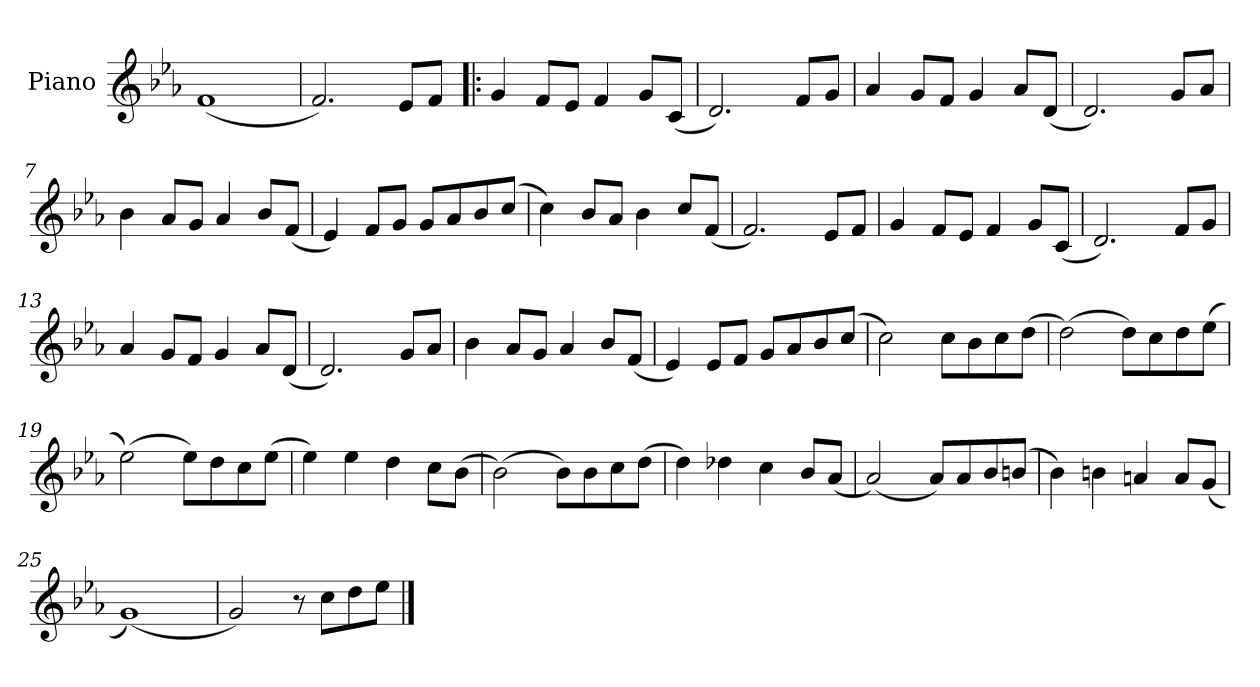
**kern
*part1
*staff1
*I"Piano
*I'Pno.
*clefG2
*k[b-e-a-]
=1
(<1f
=2
2.f/)
8e-/L
8f/J
=3!|:
4g/
8f/L
8e-/J
4f/
8g/L
(<8c/J
=4
2.d/)
8f/L
8g/J
=5
4a-/
8g/L
8f/J
4g/
8a-/L
(<8d/J
=6
2.d/)
8g/L
8a-/J
!!LO:LB:g=z
=7
4b-\
8a-/L
8g/J
4a-/
8b-/L
(<8f/J
=8
4e-/)
8f/L
8g/J
8g/L
8a-/
8b-/
(<8cc/J
=9
4cc\)
8b-/L
8a-/J
4b-\
8cc/L
(<8f/J
=10
2.f/)
8e-/L
8f/J
!!LO:LB:g=z
=11
4g/
8f/L
8e-/J
4f/
8g/L
(<8c/J
=12
2.d/)
8f/L
8g/J
=13
4a-/
8g/L
8f/J
4g/
8a-/L
(<8d/J
=14
2.d/)
8g/L
8a-/J
!!LO:LB:g=z
=15
4b-\
8a-/L
8g/J
4a-/
8b-/L
(<8f/J
=16
4e-/)
8e-/L
8f/J
8g/L
8a-/
8b-/
(<8cc/J
=17
2cc\)
8cc\L
8b-\
8cc\
(>8dd\J
=18
(>2dd\)
8dd\L)
8cc\
8dd\
(>8ee-\J
!!LO:LB:g=z
=19
(>2ee-\)
8ee-\L)
8dd\
8cc\
(>8ee-\J
=20
4ee-\)
4ee-\
4dd\
8cc\L
(>8b-\J
=21
(>2b-\)
8b-\L)
8b-\
8cc\
(>8dd\J
=22
4dd\)
4dd-X\
4cc\
8b-/L
(<8a-/J
!!LO:LB:g=z
=23
(<2a-/)
8a-/L)
8a-/
8b-/
(<8bn/J
=24
4b-\)
4bn\
4an/
8a/L
(<8g/J
=25
(<1g)
=26
2g/)
8r
8cc\L
8dd\
8ee-\J
==
*-
